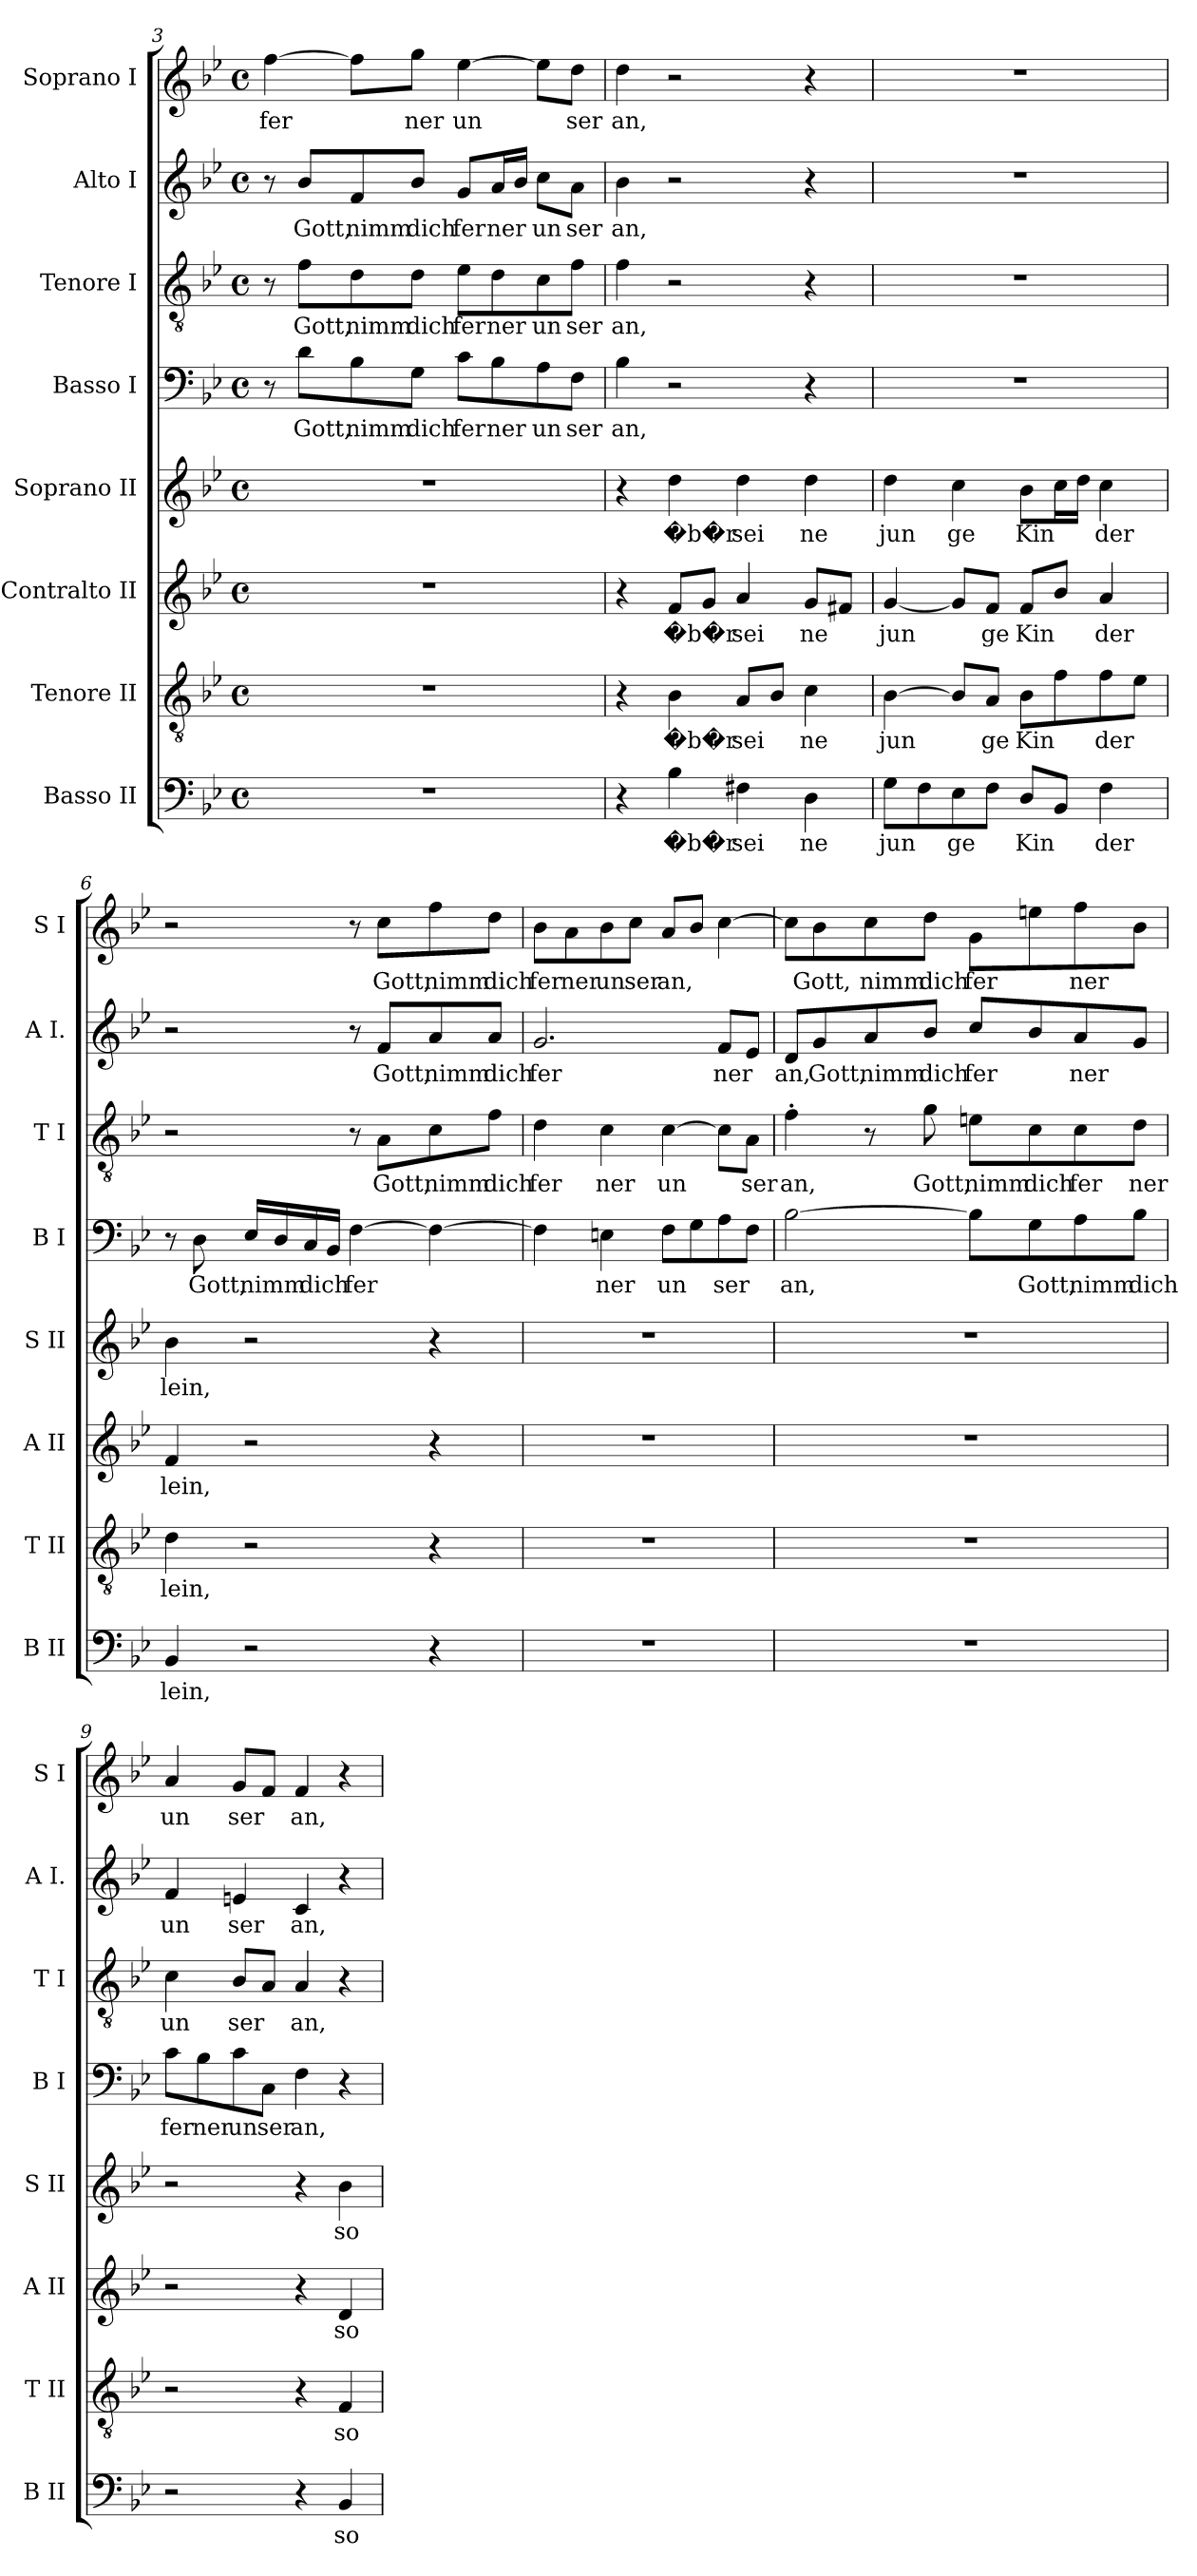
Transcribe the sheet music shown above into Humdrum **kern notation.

**kern	**text	**kern	**text	**kern	**text	**kern	**text	**kern	**text	**kern	**text	**kern	**text	**kern	**text
*part8	*part8	*part7	*part7	*part6	*part6	*part5	*part5	*part4	*part4	*part3	*part3	*part2	*part2	*part1	*part1
*staff8	*staff8	*staff7	*staff7	*staff6	*staff6	*staff5	*staff5	*staff4	*staff4	*staff3	*staff3	*staff2	*staff2	*staff1	*staff1
*I"Basso II	*	*I"Tenore II	*	*I"Contralto II	*	*I"Soprano II	*	*I"Basso I	*	*I"Tenore I	*	*I"Alto I	*	*I"Soprano I	*
*I'B II	*	*I'T II	*	*I'A II	*	*I'S II	*	*I'B I	*	*I'T I	*	*I'A I.	*	*I'S I	*
*clefF4	*	*clefGv2	*	*clefG2	*	*clefG2	*	*clefF4	*	*clefGv2	*	*clefG2	*	*clefG2	*
*k[b-e-]	*	*k[b-e-]	*	*k[b-e-]	*	*k[b-e-]	*	*k[b-e-]	*	*k[b-e-]	*	*k[b-e-]	*	*k[b-e-]	*
*M4/4	*	*M4/4	*	*M4/4	*	*M4/4	*	*M4/4	*	*M4/4	*	*M4/4	*	*M4/4	*
*met(c)	*	*met(c)	*	*met(c)	*	*met(c)	*	*met(c)	*	*met(c)	*	*met(c)	*	*met(c)	*
=3	=3	=3	=3	=3	=3	=3	=3	=3	=3	=3	=3	=3	=3	=3	=3
!	!	!	!	!	!	!	!	!	!	!	!	!	!	!	!LO:LY:b
1r	.	1r	.	1r	.	1r	.	8r	.	8r	.	8r	.	[4ff\	fer
!	!	!	!	!	!	!	!	!	!LO:LY:b	!	!LO:LY:b	!	!LO:LY:b	!	!
.	.	.	.	.	.	.	.	8d\L	Gott,	8f\L	Gott,	8b-/L	Gott,	.	.
!	!	!	!	!	!	!	!	!	!LO:LY:b	!	!LO:LY:b	!	!LO:LY:b	!	!
.	.	.	.	.	.	.	.	8B-\	nimm	8d\	nimm	8f/	nimm	8ff\L]	.
!	!	!	!	!	!	!	!	!	!LO:LY:b	!	!LO:LY:b	!	!LO:LY:b	!	!LO:LY:b
.	.	.	.	.	.	.	.	8G\J	dich	8d\J	dich	8b-/J	dich	8gg\J	ner
!	!	!	!	!	!	!	!	!	!LO:LY:b	!	!LO:LY:b	!	!LO:LY:b	!	!LO:LY:b
.	.	.	.	.	.	.	.	8c\L	fer	8e-\L	fer	8g/L	fer	[4ee-\	un
!	!	!	!	!	!	!	!	!	!LO:LY:b	!	!LO:LY:b	!	!LO:LY:b	!	!
.	.	.	.	.	.	.	.	8B-\	ner	8d\	ner	16a/L	ner	.	.
.	.	.	.	.	.	.	.	.	.	.	.	16b-/JJ	.	.	.
!	!	!	!	!	!	!	!	!	!LO:LY:b	!	!LO:LY:b	!	!LO:LY:b	!	!
.	.	.	.	.	.	.	.	8A\	un	8c\	un	8cc\L	un	8ee-\L]	.
!	!	!	!	!	!	!	!	!	!LO:LY:b	!	!LO:LY:b	!	!LO:LY:b	!	!LO:LY:b
.	.	.	.	.	.	.	.	8F\J	ser	8f\J	ser	8a\J	ser	8dd\J	ser
!!LO:PB:g=z
=4	=4	=4	=4	=4	=4	=4	=4	=4	=4	=4	=4	=4	=4	=4	=4
!	!	!	!	!	!	!	!	!	!LO:LY:b	!	!LO:LY:b	!	!LO:LY:b	!	!LO:LY:b
4r	.	4r	.	4r	.	4r	.	4B-\	an,	4f\	an,	4b-\	an,	4dd\	an,
!	!LO:LY:b	!	!LO:LY:b	!	!LO:LY:b	!	!LO:LY:b	!	!	!	!	!	!	!	!
4B-\	�b�r	4B-\	�b�r	8f/L	�b�r	4dd\	�b�r	2r	.	2r	.	2r	.	2r	.
.	.	.	.	8g/J	.	.	.	.	.	.	.	.	.	.	.
!	!LO:LY:b	!	!LO:LY:b	!	!LO:LY:b	!	!LO:LY:b	!	!	!	!	!	!	!	!
4F#X\	sei	8A/L	sei	4a/	sei	4dd\	sei	.	.	.	.	.	.	.	.
.	.	8B-/J	.	.	.	.	.	.	.	.	.	.	.	.	.
!	!LO:LY:b	!	!LO:LY:b	!	!LO:LY:b	!	!LO:LY:b	!	!	!	!	!	!	!	!
4D\	ne	4c\	ne	8g/L	ne	4dd\	ne	4r	.	4r	.	4r	.	4r	.
.	.	.	.	8f#X/J	.	.	.	.	.	.	.	.	.	.	.
=5	=5	=5	=5	=5	=5	=5	=5	=5	=5	=5	=5	=5	=5	=5	=5
!	!LO:LY:b	!	!LO:LY:b	!	!LO:LY:b	!	!LO:LY:b	!	!	!	!	!	!	!	!
8G\L	jun	[4B-\	jun	[4g/	jun	4dd\	jun	1r	.	1r	.	1r	.	1r	.
8F\	.	.	.	.	.	.	.	.	.	.	.	.	.	.	.
!	!LO:LY:b	!	!	!	!	!	!LO:LY:b	!	!	!	!	!	!	!	!
8E-\	ge	8B-/L]	.	8g/L]	.	4cc\	ge	.	.	.	.	.	.	.	.
!	!	!	!LO:LY:b	!	!LO:LY:b	!	!	!	!	!	!	!	!	!	!
8F\J	.	8A/J	ge	8f/J	ge	.	.	.	.	.	.	.	.	.	.
!	!LO:LY:b	!	!LO:LY:b	!	!LO:LY:b	!	!LO:LY:b	!	!	!	!	!	!	!	!
8D/L	Kin	8B-\L	Kin	8f/L	Kin	8b-\L	Kin	.	.	.	.	.	.	.	.
8BB-/J	.	8f\	.	8b-/J	.	16cc\L	.	.	.	.	.	.	.	.	.
.	.	.	.	.	.	16dd\JJ	.	.	.	.	.	.	.	.	.
!	!LO:LY:b	!	!LO:LY:b	!	!LO:LY:b	!	!LO:LY:b	!	!	!	!	!	!	!	!
4F\	der	8f\	der	4a/	der	4cc\	der	.	.	.	.	.	.	.	.
.	.	8e-\J	.	.	.	.	.	.	.	.	.	.	.	.	.
=6	=6	=6	=6	=6	=6	=6	=6	=6	=6	=6	=6	=6	=6	=6	=6
!	!LO:LY:b	!	!LO:LY:b	!	!LO:LY:b	!	!LO:LY:b	!	!	!	!	!	!	!	!
4BB-/	lein,	4d\	lein,	4f/	lein,	4b-\	lein,	8r	.	2r	.	2r	.	2r	.
!	!	!	!	!	!	!	!	!	!LO:LY:b	!	!	!	!	!	!
.	.	.	.	.	.	.	.	8D\	Gott,	.	.	.	.	.	.
!	!	!	!	!	!	!	!	!	!LO:LY:b	!	!	!	!	!	!
2r	.	2r	.	2r	.	2r	.	16E-/LL	nimm	.	.	.	.	.	.
.	.	.	.	.	.	.	.	16D/	.	.	.	.	.	.	.
!	!	!	!	!	!	!	!	!	!LO:LY:b	!	!	!	!	!	!
.	.	.	.	.	.	.	.	16C/	dich	.	.	.	.	.	.
.	.	.	.	.	.	.	.	16BB-/JJ	.	.	.	.	.	.	.
!	!	!	!	!	!	!	!	!	!LO:LY:b	!	!	!	!	!	!
.	.	.	.	.	.	.	.	[4F\	fer	8r	.	8r	.	8r	.
!	!	!	!	!	!	!	!	!	!	!	!LO:LY:b	!	!LO:LY:b	!	!LO:LY:b
.	.	.	.	.	.	.	.	.	.	8A\L	Gott,	8f/L	Gott,	8cc\L	Gott,
!	!	!	!	!	!	!	!	!	!	!	!LO:LY:b	!	!LO:LY:b	!	!LO:LY:b
4r	.	4r	.	4r	.	4r	.	4F\_	.	8c\	nimm	8a/	nimm	8ff\	nimm
!	!	!	!	!	!	!	!	!	!	!	!LO:LY:b	!	!LO:LY:b	!	!LO:LY:b
.	.	.	.	.	.	.	.	.	.	8f\J	dich	8a/J	dich	8dd\J	dich
!!LO:PB:g=z
=7	=7	=7	=7	=7	=7	=7	=7	=7	=7	=7	=7	=7	=7	=7	=7
!	!	!	!	!	!	!	!	!	!	!	!LO:LY:b	!	!LO:LY:b	!	!LO:LY:b
1r	.	1r	.	1r	.	1r	.	4F\]	.	4d\	fer	2.g/	fer	8b-\L	fer
!	!	!	!	!	!	!	!	!	!	!	!	!	!	!	!LO:LY:b
.	.	.	.	.	.	.	.	.	.	.	.	.	.	8a\	ner
!	!	!	!	!	!	!	!	!	!LO:LY:b	!	!LO:LY:b	!	!	!	!LO:LY:b
.	.	.	.	.	.	.	.	4En\	ner	4c\	ner	.	.	8b-\	un
!	!	!	!	!	!	!	!	!	!	!	!	!	!	!	!LO:LY:b
.	.	.	.	.	.	.	.	.	.	.	.	.	.	8cc\J	ser
!	!	!	!	!	!	!	!	!	!LO:LY:b	!	!LO:LY:b	!	!	!	!LO:LY:b
.	.	.	.	.	.	.	.	8F\L	un	[4c\	un	.	.	8a/L	an,
.	.	.	.	.	.	.	.	8G\	.	.	.	.	.	8b-/J	.
!	!	!	!	!	!	!	!	!	!LO:LY:b	!	!	!	!LO:LY:b	!	!
.	.	.	.	.	.	.	.	8A\	ser	8c\L]	.	8f/L	ner	[4cc\	.
!	!	!	!	!	!	!	!	!	!	!	!LO:LY:b	!	!	!	!
.	.	.	.	.	.	.	.	8F\J	.	8A\J	ser	8e-/J	.	.	.
=8	=8	=8	=8	=8	=8	=8	=8	=8	=8	=8	=8	=8	=8	=8	=8
!	!	!	!	!	!	!	!	!	!LO:LY:b	!	!LO:LY:b	!	!LO:LY:b	!	!
1r	.	1r	.	1r	.	1r	.	[2B-\	an,	4f'\	an,	8d/L	an,	8cc\L]	.
!	!	!	!	!	!	!	!	!	!	!	!	!	!LO:LY:b	!	!LO:LY:b
.	.	.	.	.	.	.	.	.	.	.	.	8g/	Gott,	8b-\	Gott,
!	!	!	!	!	!	!	!	!	!	!	!	!	!LO:LY:b	!	!LO:LY:b
.	.	.	.	.	.	.	.	.	.	8r	.	8a/	nimm	8cc\	nimm
!	!	!	!	!	!	!	!	!	!	!	!LO:LY:b	!	!LO:LY:b	!	!LO:LY:b
.	.	.	.	.	.	.	.	.	.	8g\	Gott,	8b-/J	dich	8dd\J	dich
!	!	!	!	!	!	!	!	!	!	!	!LO:LY:b	!	!LO:LY:b	!	!LO:LY:b
.	.	.	.	.	.	.	.	8B-\L]	.	8en\L	nimm	8cc/L	fer	8g\L	fer
!	!	!	!	!	!	!	!	!	!LO:LY:b	!	!LO:LY:b	!	!	!	!
.	.	.	.	.	.	.	.	8G\	Gott,	8c\	dich	8b-/	.	8een\	.
!	!	!	!	!	!	!	!	!	!LO:LY:b	!	!LO:LY:b	!	!LO:LY:b	!	!LO:LY:b
.	.	.	.	.	.	.	.	8A\	nimm	8c\	fer	8a/	ner	8ff\	ner
!	!	!	!	!	!	!	!	!	!LO:LY:b	!	!LO:LY:b	!	!	!	!
.	.	.	.	.	.	.	.	8B-\J	dich	8d\J	ner	8g/J	.	8b-\J	.
=9	=9	=9	=9	=9	=9	=9	=9	=9	=9	=9	=9	=9	=9	=9	=9
!	!	!	!	!	!	!	!	!	!LO:LY:b	!	!LO:LY:b	!	!LO:LY:b	!	!LO:LY:b
2r	.	2r	.	2r	.	2r	.	8c\L	fer	4c\	un	4f/	un	4a/	un
!	!	!	!	!	!	!	!	!	!LO:LY:b	!	!	!	!	!	!
.	.	.	.	.	.	.	.	8B-\	ner	.	.	.	.	.	.
!	!	!	!	!	!	!	!	!	!LO:LY:b	!	!LO:LY:b	!	!LO:LY:b	!	!LO:LY:b
.	.	.	.	.	.	.	.	8c\	un	8B-/L	ser	4en/	ser	8g/L	ser
!	!	!	!	!	!	!	!	!	!LO:LY:b	!	!	!	!	!	!
.	.	.	.	.	.	.	.	8C\J	ser	8A/J	.	.	.	8f/J	.
!	!	!	!	!	!	!	!	!	!LO:LY:b	!	!LO:LY:b	!	!LO:LY:b	!	!LO:LY:b
4r	.	4r	.	4r	.	4r	.	4F\	an,	4A/	an,	4c/	an,	4f/	an,
!	!LO:LY:b	!	!LO:LY:b	!	!LO:LY:b	!	!LO:LY:b	!	!	!	!	!	!	!	!
4BB-/	so	4F/	so	4d/	so	4b-\	so	4r	.	4r	.	4r	.	4r	.
=	=	=	=	=	=	=	=	=	=	=	=	=	=	=	=
*-	*-	*-	*-	*-	*-	*-	*-	*-	*-	*-	*-	*-	*-	*-	*-
